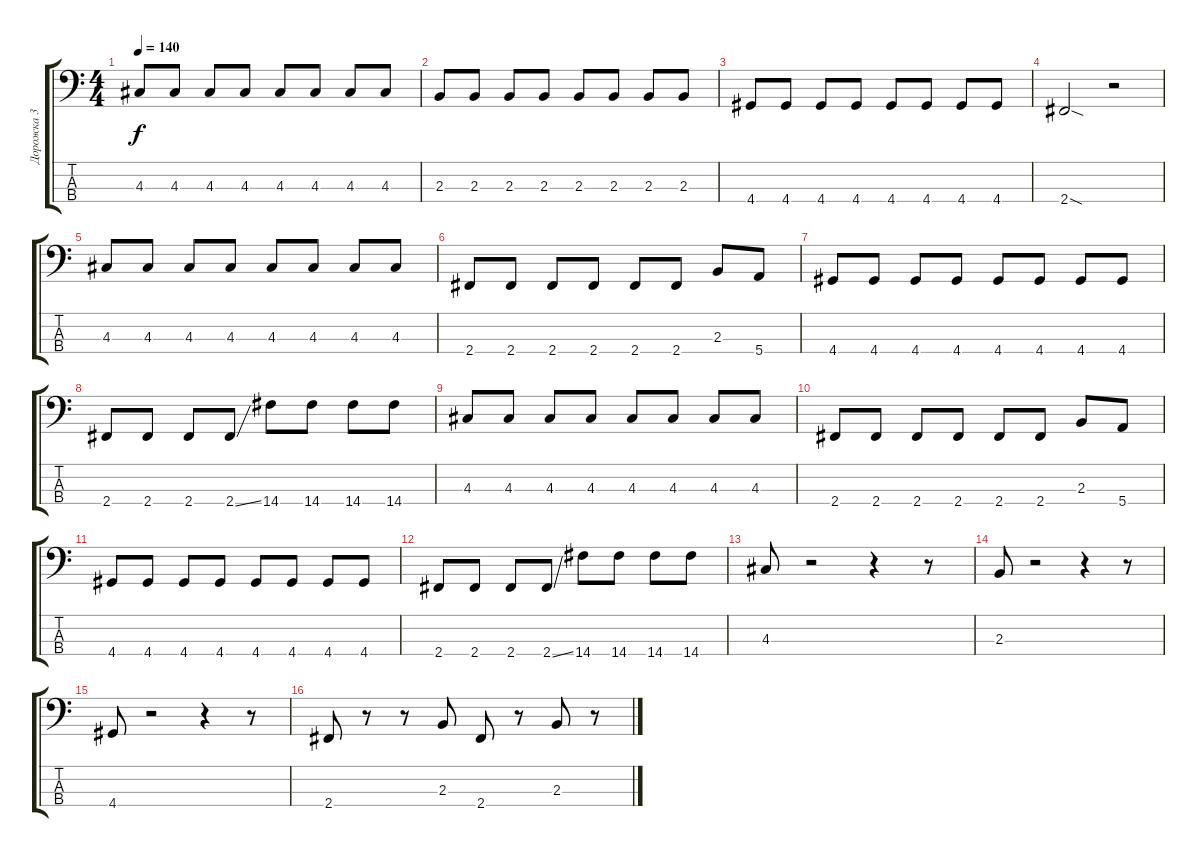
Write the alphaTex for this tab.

\track ("Дорожка 3" "Дорожка 3") {instrument electricbassfinger}
\staff {score tabs}
\tuning (G2 D2 A1 E1) {hide}
\ts (4 4)
\tempo 140
\clef f4
\ks c
4.3.8{dy f} 4.3.8 4.3.8 4.3.8 4.3.8 4.3.8 4.3.8 4.3.8 |
2.3.8 2.3.8 2.3.8 2.3.8 2.3.8 2.3.8 2.3.8 2.3.8 |
4.4.8 4.4.8 4.4.8 4.4.8 4.4.8 4.4.8 4.4.8 4.4.8 |
2.4{sod}.2 r.2 |
4.3.8 4.3.8 4.3.8 4.3.8 4.3.8 4.3.8 4.3.8 4.3.8 |
2.4.8 2.4.8 2.4.8 2.4.8 2.4.8 2.4.8 2.3.8 5.4.8 |
4.4.8 4.4.8 4.4.8 4.4.8 4.4.8 4.4.8 4.4.8 4.4.8 |
2.4.8 2.4.8 2.4.8 2.4{ss}.8 14.4.8 14.4.8 14.4.8 14.4.8 |
4.3.8 4.3.8 4.3.8 4.3.8 4.3.8 4.3.8 4.3.8 4.3.8 |
2.4.8 2.4.8 2.4.8 2.4.8 2.4.8 2.4.8 2.3.8 5.4.8 |
4.4.8 4.4.8 4.4.8 4.4.8 4.4.8 4.4.8 4.4.8 4.4.8 |
2.4.8 2.4.8 2.4.8 2.4{ss}.8 14.4.8 14.4.8 14.4.8 14.4.8 |
4.3.8 r.2 r.4 r.8 |
2.3.8 r.2 r.4 r.8 |
4.4.8 r.2 r.4 r.8 |
2.4.8 r.8 r.8 2.3.8 2.4.8 r.8 2.3.8 r.8
